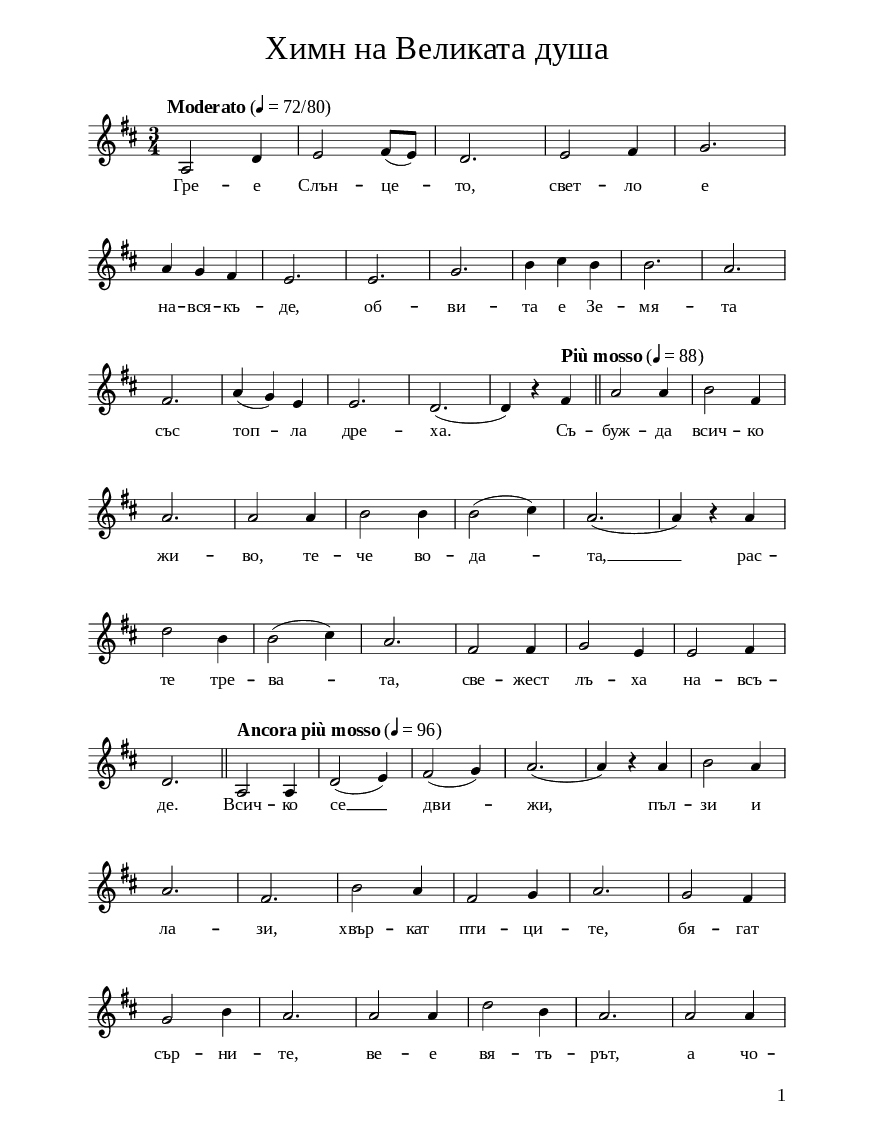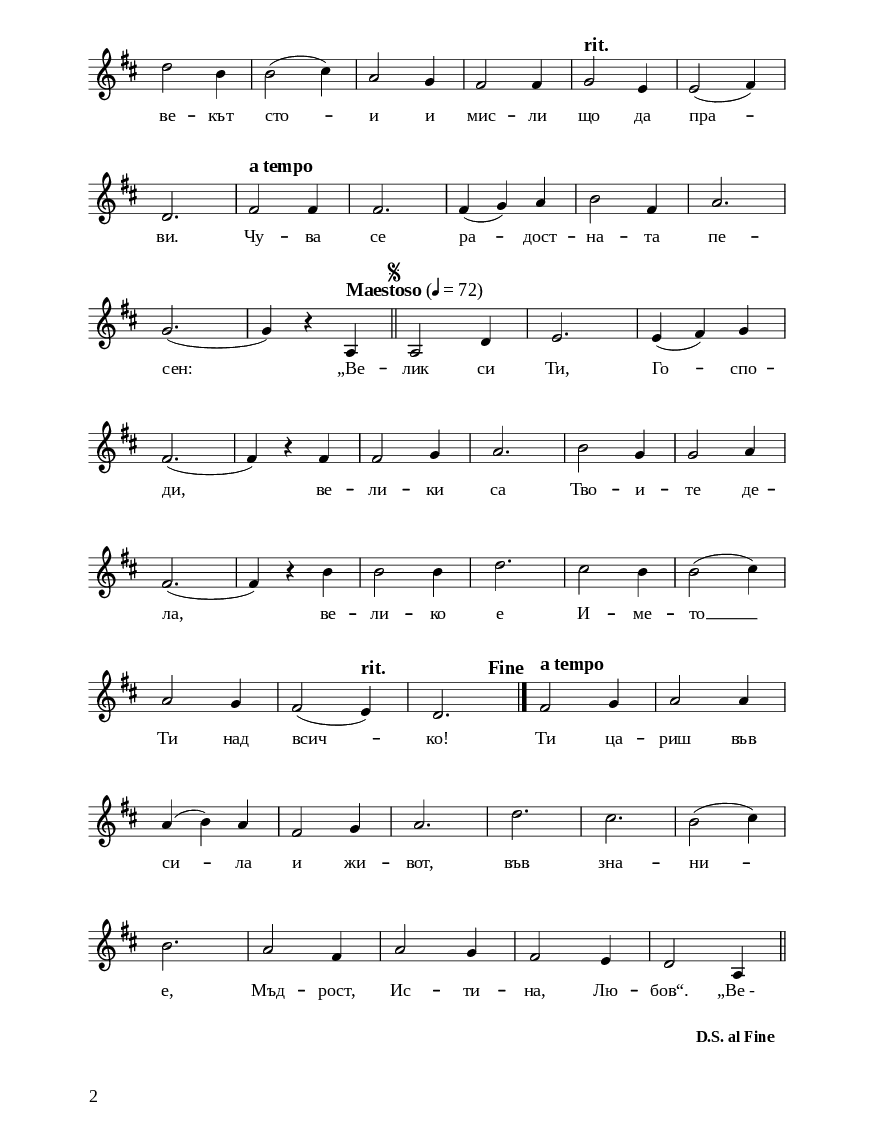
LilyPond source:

\version "2.24.3"

% include paper part and global functions
\include "include/globals.ily"

\bookpart {
  \label #'ref104
  \tocItem \markup "Химн на Великата душа"
  \include "include/bookpart-paper.ily"
  \score {
    \include "include/score-layout.ily"

    \new Voice \absolute {
      \clef treble
      \key d \major
      \time 3/4
      \tempoFunc "Moderato" 4 "72/80"
      \autoBeamOff

      a2 d'4 | e'2 fis'8 [ (e'8) ]| d'2. | e'2 fis'4 | g'2. | \break

      a'4 g'4 fis'4 | e'2. | e'2. | g'2. | b'4 cis''4 b'4 | b'2. | a'2. | \break

      fis'2. | a'4 (g'4) e'4 | e'2. | d'2. (| d'4) r4
      \tempoFunc "Più mosso" 4 "88"
      fis'4  \bar "||" a'2 a'4 | b'2 fis'4 | \break

      a'2. | a'2 a'4 | b'2 b'4 | b'2 ( cis''4 ) | a'2. ( | a'4 ) r4 a'4 | \break

      d''2 b'4 | b'2 ( cis''4 ) | a'2. | fis'2 fis'4  | g'2 e'4 | e'2 fis'4 | \break

      d'2.  \bar "||"
      \tempoFunc "Ancora più mosso" 4 "96"

      a2 a4 | d'2 ( e'4 ) | fis'2 ( g'4 ) | a'2. (| a'4 ) r4 a'4 | b'2 a'4 | \break

      a'2. | fis'2. |

      b'2 a'4 | fis'2 g'4 | a'2. | g'2 fis'4 | \break

      g'2 b'4 | a'2. | a'2 a'4 | d''2 b'4 | a'2. | a'2 a'4 | \pageBreak

      d''2 b'4 | b'2 ( cis''4 ) | a'2 g'4 |fis'2  fis'4 |
      \tempo "rit." g'2  e'4 | e'2 ( fis'4 ) | \break
      d'2. | \tempo "a tempo" fis'2 fis'4 | fis'2. | fis'4 ( g'4 )  a'4 | b'2 fis'4 |a'2.   \break
      | % 61
      g'2. (| g'4) r4  \tempoFunc "Maestoso" 4 "72" a4 \mark \markup {\small \musicglyph "scripts.segno" }  \bar "||"
      a2  d'4 | % 63
      e'2. | % 64
      e'4 (  fis'4 )  g'4 |\break  % 65
      fis'2. (|   fis'4) r4  fis'4 | % 66
      fis'2  g'4 | % 67
      a'2. | % 68
      b'2  g'4 | % 69
      g'2  a'4 | \break
      fis'2. (| fis'4) r4 b'4 | % 71
      b'2  b'4 | % 72
      d''2.  | % 73
      cis''2  b'4 | % 74
      b'2 (  cis''4 ) | \break % 75
      a'2  g'4 |  % 76
      fis'2 ( \tempo "rit." e'4 )  | % 77
      \tempo "            Fine" d'2. \bar "|."
      | % 78
      \tempo "a tempo" fis'2 g'4 | % 79
      a'2  a'4 | \break
      a'4 (  b'4 )  a'4 | % 81
      fis'2  g'4 | % 82
      a'2. | % 83
      d''2. | % 84
      cis''2. | % 85
      b'2 (  cis''4 ) | \break % 86
      b'2.  | % 87
      a'2  fis'4 | % 88
      a'2  g'4 | % 89
      fis'2  e'4 |
      d'2  a4 | \bar"||"
    }

    \addlyrics {
      Гре -- е Слън -- це -- то, свет -- ло е

      на -- вся -- къ -- де,  об -- ви -- та е Зе -- мя -- та със топ -- ла дре -- ха.

      Съ -- буж -- да всич  --  ко жи -- во,

      те -- че во -- да -- та, __ рас -- те тре -- ва -- та,

      све -- жест лъ -- ха на -- всъ -- де.

      Всич -- ко се __ дви -- жи, пъл -- зи и ла -- зи,

      хвър -- кат пти -- ци -- те, бя -- гат сър -- ни -- те,

      ве -- е вя -- тъ -- рът, а чо -- ве -- кът сто -- и

      и мис -- ли що да пра -- ви.

      Чу -- ва се ра -- дост -- на -- та пе -- сен:

      „Ве -- лик си Ти, Го -- спо -- ди,

      ве -- ли -- ки са Тво -- и -- те де -- ла,

      ве -- ли -- ко е И -- ме -- то __ Ти над всич -- ко!

      Ти ца -- риш във си -- ла и жи -- вот,

      във зна -- ни -- е, Мъд -- рост,

      Ис -- ти -- на, Лю -- бов“. "„Ве - "

    }

    \header {
      title = \titleFunc "Химн на Великата душа" "Himn na velikata Dusha"
    }

    \midi{}

  } % score

  \markup \dc-one "D.S. al Fine"

} % bookpart
